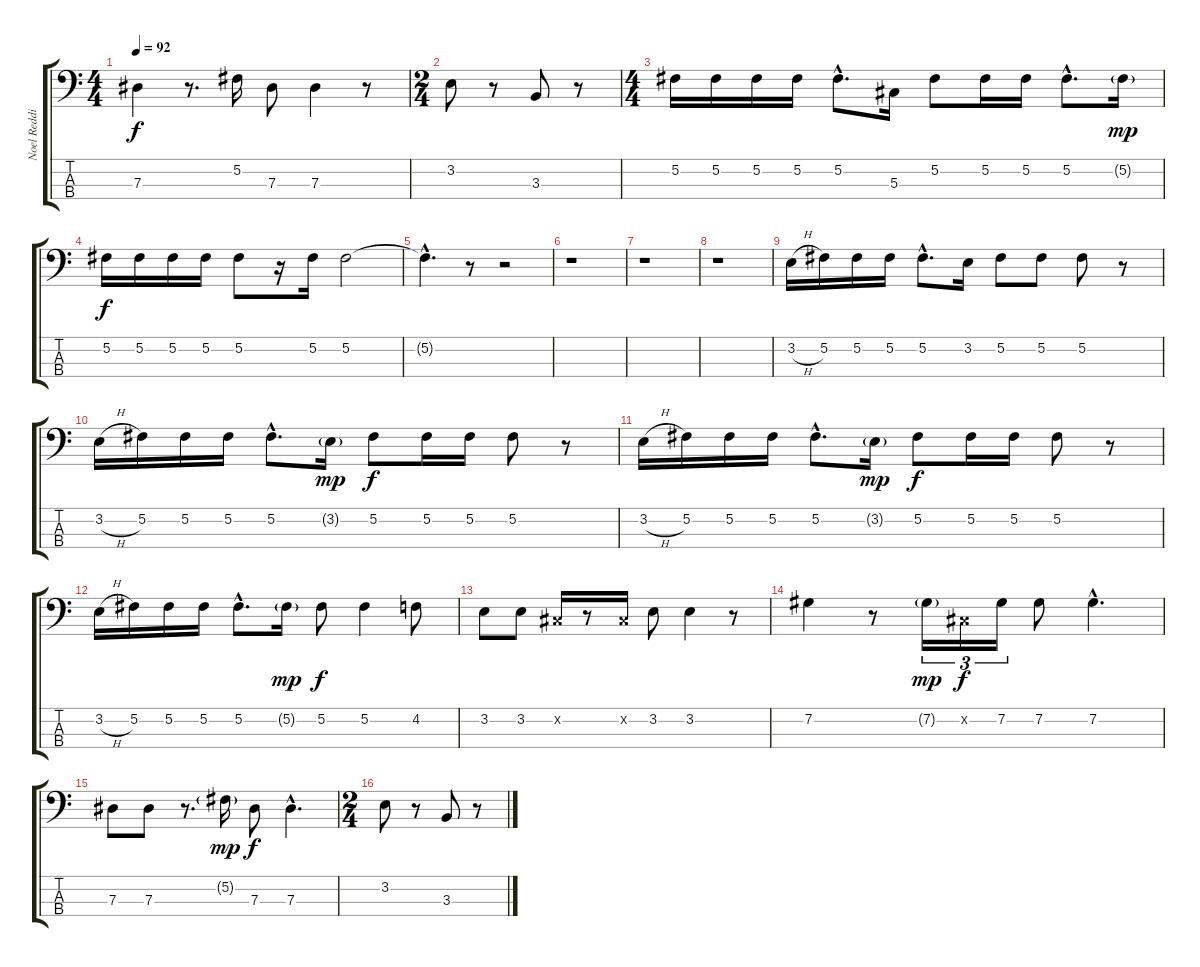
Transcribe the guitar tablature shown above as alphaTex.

\track ("Noel Redding" "Noel Reddi") {instrument electricbasspick}
\staff {score tabs}
\tuning (Gb2 Db2 Ab1 Eb1) {hide}
\ts (4 4)
\tempo 92
\clef f4
\ks c
7.3.4{dy f} r.8{d} 5.2.16 7.3.8 7.3.4 r.8 |
\ts (2 4)
3.2.8 r.8 3.3.8 r.8 |
\ts (4 4)
5.2.16 5.2.16 5.2.16 5.2.16 5.2{hac}.8{d} 5.3.16 5.2.8 5.2.16 5.2.16 5.2{hac}.8{d} 5.2{g}.16{dy mp} |
5.2.16{dy f} 5.2.16 5.2.16 5.2.16 5.2.8 r.16 5.2.16 5.2.2 |
5.2{hac t}.4{d} r.8 r.2 |
r.1 |
r.1 |
r.1 |
3.2{h}.16 5.2.16 5.2.16 5.2.16 5.2{hac}.8{d} 3.2.16 5.2.8 5.2.8 5.2.8 r.8 |
3.2{h}.16 5.2.16 5.2.16 5.2.16 5.2{hac}.8{d} 3.2{g}.16{dy mp} 5.2.8{dy f} 5.2.16 5.2.16 5.2.8 r.8 |
3.2{h}.16 5.2.16 5.2.16 5.2.16 5.2{hac}.8{d} 3.2{g}.16{dy mp} 5.2.8{dy f} 5.2.16 5.2.16 5.2.8 r.8 |
3.2{h}.16 5.2.16 5.2.16 5.2.16 5.2{hac}.8{d} 5.2{g}.16{dy mp} 5.2.8{dy f} 5.2.4 4.2.8 |
3.2.8 3.2.8 0.2{x}.16 r.8 0.2{x}.16 3.2.8 3.2.4 r.8 |
7.2.4 r.8 7.2{g}.16{tu (3 2) dy mp} 0.2{x}.16{tu (3 2) dy f} 7.2.16{tu (3 2)} 7.2.8 7.2{hac}.4{d} |
7.3.8 7.3.8 r.8{d} 5.2{g}.16{dy mp} 7.3.8{dy f} 7.3{hac}.4{d} |
\ts (2 4)
3.2.8 r.8 3.3.8 r.8
